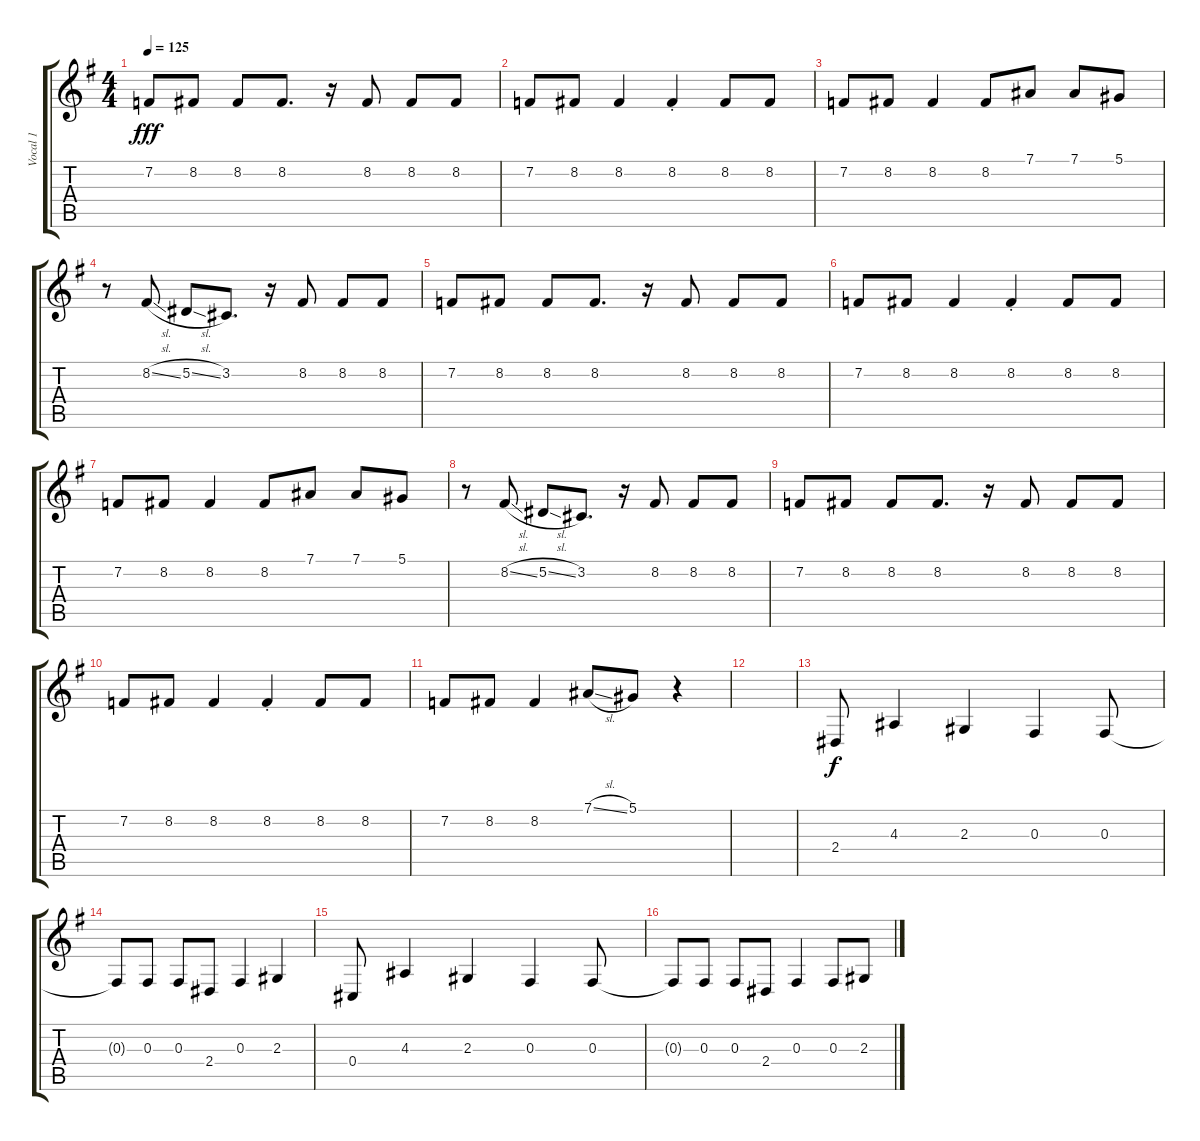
\track ("Vocal 1" "Vocal 1") {instrument baritonesax}
\staff {score tabs}
\tuning (Eb4 Bb3 Gb3 Db3 Ab2 Eb2) {hide}
\ts (4 4)
\tempo 125
\clef g2
\ks eminor
7.2.8{dy fff} 8.2.8 8.2.8 8.2.8{d} r.16 8.2.8 8.2.8 8.2.8 |
7.2.8 8.2.8 8.2.4 8.2{st}.4 8.2.8 8.2.8 |
7.2.8 8.2.8 8.2.4 8.2.8 7.1.8 7.1.8 5.1.8 |
r.8 8.2{sl}.8 5.2{sl}.8 3.2.8{d} r.16 8.2.8 8.2.8 8.2.8 |
7.2.8 8.2.8 8.2.8 8.2.8{d} r.16 8.2.8 8.2.8 8.2.8 |
7.2.8 8.2.8 8.2.4 8.2{st}.4 8.2.8 8.2.8 |
7.2.8 8.2.8 8.2.4 8.2.8 7.1.8 7.1.8 5.1.8 |
r.8 8.2{sl}.8 5.2{sl}.8 3.2.8{d} r.16 8.2.8 8.2.8 8.2.8 |
7.2.8 8.2.8 8.2.8 8.2.8{d} r.16 8.2.8 8.2.8 8.2.8 |
7.2.8 8.2.8 8.2.4 8.2{st}.4 8.2.8 8.2.8 |
7.2.8 8.2.8 8.2.4 7.1{sl}.8 5.1.8 r.4 |
|
2.4.8{dy f} 4.3.4 2.3.4 0.3.4 0.3.8 |
0.3{t}.8 0.3.8 0.3.8 2.4.8 0.3.4 2.3.4 |
0.4.8 4.3.4 2.3.4 0.3.4 0.3.8 |
0.3{t}.8 0.3.8 0.3.8 2.4.8 0.3.4 0.3.8 2.3.8
